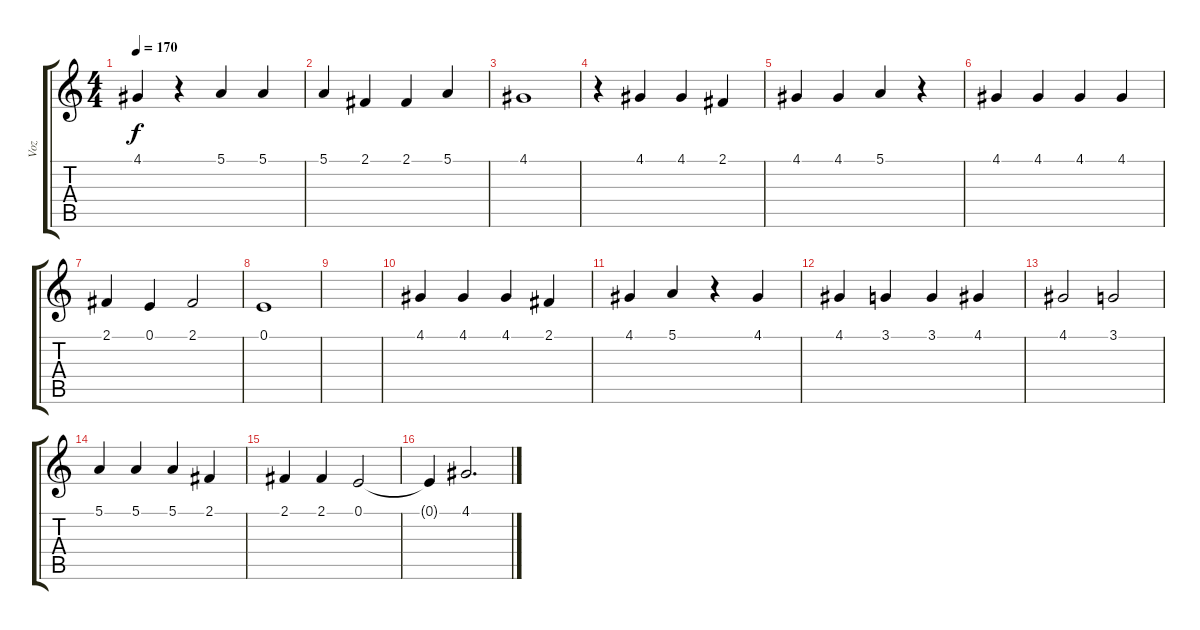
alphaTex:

\track ("Voz" "Voz") {instrument tenorsax}
\staff {score tabs}
\tuning (E4 B3 G3 D3 A2 E2) {hide}
\ts (4 4)
\tempo 170
\clef g2
\ks c
4.1.4{dy f} r.4 5.1.4 5.1.4 |
5.1.4 2.1.4 2.1.4 5.1.4 |
4.1.1 |
r.4 4.1.4 4.1.4 2.1.4 |
4.1.4 4.1.4 5.1.4 r.4 |
4.1.4 4.1.4 4.1.4 4.1.4 |
2.1.4 0.1.4 2.1.2 |
0.1.1 |
|
4.1.4 4.1.4 4.1.4 2.1.4 |
4.1.4 5.1.4 r.4 4.1.4 |
4.1.4 3.1.4 3.1.4 4.1.4 |
4.1.2 3.1.2 |
5.1.4 5.1.4 5.1.4 2.1.4 |
2.1.4 2.1.4 0.1.2 |
0.1{t}.4 4.1.2{d}
